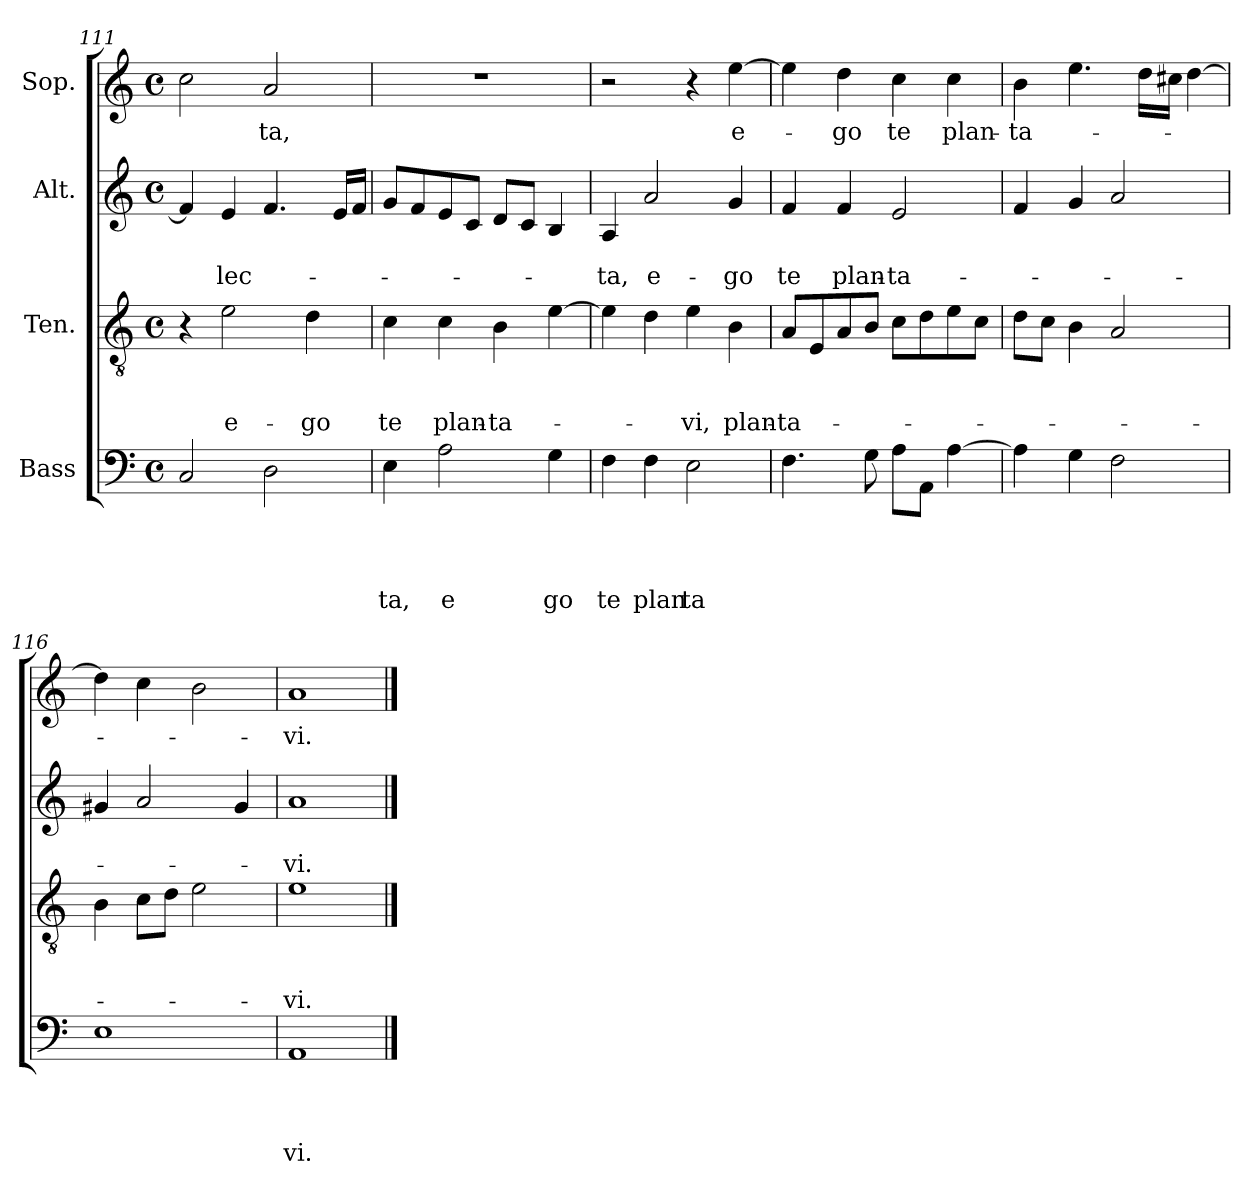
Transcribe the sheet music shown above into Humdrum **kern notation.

**kern	**text	**text	**text	**text	**kern	**text	**text	**text	**kern	**text	**text	**kern	**text
*part4	*part4	*part4	*part4	*part4	*part3	*part3	*part3	*part3	*part2	*part2	*part2	*part1	*part1
*staff4	*staff4	*staff4	*staff4	*staff4	*staff3	*staff3	*staff3	*staff3	*staff2	*staff2	*staff2	*staff1	*staff1
*I"Bass	*	*	*	*	*I"Ten.	*	*	*	*I"Alt.	*	*	*I"Sop.	*
!!LO:LB:g=z
*clefF4	*	*	*	*	*clefGv2	*	*	*	*clefG2	*	*	*clefG2	*
*k[]	*	*	*	*	*k[]	*	*	*	*k[]	*	*	*k[]	*
*C:	*	*	*	*	*C:	*	*	*	*C:	*	*	*C:	*
*M4/4	*	*	*	*	*M4/4	*	*	*	*M4/4	*	*	*M4/4	*
*met(c)	*	*	*	*	*met(c)	*	*	*	*met(c)	*	*	*met(c)	*
=111	=111	=111	=111	=111	=111	=111	=111	=111	=111	=111	=111	=111	=111
2C/	.	.	.	.	4r	.	.	.	4f/]	.	.	2cc\	.
!	!	!	!	!	!	!	!	!LO:LY:b	!	!	!LO:LY:b	!	!
.	.	.	.	.	2e\	.	.	e-	4e/	.	lec-	.	.
!	!	!	!	!	!	!	!	!	!	!	!	!	!LO:LY:b
2D\	.	.	.	.	.	.	.	.	4.f/	.	.	2a/	-ta,
!	!	!	!	!	!	!	!	!LO:LY:b	!	!	!	!	!
.	.	.	.	.	4d\	.	.	-go	.	.	.	.	.
.	.	.	.	.	.	.	.	.	16e/LL	.	.	.	.
.	.	.	.	.	.	.	.	.	16f/JJ	.	.	.	.
=112	=112	=112	=112	=112	=112	=112	=112	=112	=112	=112	=112	=112	=112
!	!	!	!	!LO:LY:b	!	!	!	!LO:LY:b	!	!	!	!	!
4E\	.	.	.	ta,	4c\	.	.	te	8g/L	.	.	1r	.
.	.	.	.	.	.	.	.	.	8f/	.	.	.	.
!	!	!	!	!LO:LY:b	!	!	!	!LO:LY:b	!	!	!	!	!
2A\	.	.	.	e	4c\	.	.	plan-	8e/	.	.	.	.
.	.	.	.	.	.	.	.	.	8c/J	.	.	.	.
!	!	!	!	!	!	!	!	!LO:LY:b	!	!	!	!	!
.	.	.	.	.	4B\	.	.	-ta-	8d/L	.	.	.	.
.	.	.	.	.	.	.	.	.	8c/J	.	.	.	.
!	!	!	!	!LO:LY:b	!	!	!	!	!	!	!	!	!
4G\	.	.	.	go	[>4e\	.	.	.	4B/	.	.	.	.
=113	=113	=113	=113	=113	=113	=113	=113	=113	=113	=113	=113	=113	=113
!	!	!	!	!LO:LY:b	!	!	!	!	!	!	!LO:LY:b	!	!
4F\	.	.	.	te	4e\]	.	.	.	4A/	.	-ta,	2r	.
!	!	!	!	!LO:LY:b	!	!	!	!	!	!	!LO:LY:b	!	!
4F\	.	.	.	plan	4d\	.	.	.	2a/	.	e-	.	.
!	!	!	!	!LO:LY:b	!	!	!	!LO:LY:b	!	!	!	!	!
2E\	.	.	.	ta	4e\	.	.	-vi,	.	.	.	4r	.
!	!	!	!	!	!	!	!	!LO:LY:b	!	!	!LO:LY:b	!	!LO:LY:b
.	.	.	.	.	4B\	.	.	plan-	4g/	.	-go	[>4ee\	e-
=114	=114	=114	=114	=114	=114	=114	=114	=114	=114	=114	=114	=114	=114
!	!	!	!	!	!	!	!	!LO:LY:b	!	!	!LO:LY:b	!	!
4.F\	.	.	.	.	8A/L	.	.	-ta-	4f/	.	te	4ee\]	.
.	.	.	.	.	8E/	.	.	.	.	.	.	.	.
!	!	!	!	!	!	!	!	!	!	!	!LO:LY:b	!	!LO:LY:b
.	.	.	.	.	8A/	.	.	.	4f/	.	plan-	4dd\	-go
8G\	.	.	.	.	8B/J	.	.	.	.	.	.	.	.
!	!	!	!	!	!	!	!	!	!	!	!LO:LY:b	!	!LO:LY:b
8A\L	.	.	.	.	8c\L	.	.	.	2e/	.	-ta-	4cc\	te
8AA\J	.	.	.	.	8d\	.	.	.	.	.	.	.	.
!	!	!	!	!	!	!	!	!	!	!	!	!	!LO:LY:b
[>4A\	.	.	.	.	8e\	.	.	.	.	.	.	4cc\	plan-
.	.	.	.	.	8c\J	.	.	.	.	.	.	.	.
=115	=115	=115	=115	=115	=115	=115	=115	=115	=115	=115	=115	=115	=115
!	!	!	!	!	!	!	!	!	!	!	!	!	!LO:LY:b
4A\]	.	.	.	.	8d\L	.	.	.	4f/	.	.	4b\	-ta-
.	.	.	.	.	8c\J	.	.	.	.	.	.	.	.
4G\	.	.	.	.	4B\	.	.	.	4g/	.	.	4.ee\	.
2F\	.	.	.	.	2A/	.	.	.	2a/	.	.	.	.
.	.	.	.	.	.	.	.	.	.	.	.	16dd\LL	.
.	.	.	.	.	.	.	.	.	.	.	.	16cc#X\JJ	.
.	.	.	.	.	.	.	.	.	.	.	.	[>4dd\	.
=116	=116	=116	=116	=116	=116	=116	=116	=116	=116	=116	=116	=116	=116
1E	.	.	.	.	4B\	.	.	.	4g#X/	.	.	4dd\]	.
.	.	.	.	.	8c\L	.	.	.	2a/	.	.	4cc\	.
.	.	.	.	.	8d\J	.	.	.	.	.	.	.	.
.	.	.	.	.	2e\	.	.	.	.	.	.	2b\	.
.	.	.	.	.	.	.	.	.	4g#/	.	.	.	.
=117	=117	=117	=117	=117	=117	=117	=117	=117	=117	=117	=117	=117	=117
!	!	!	!	!LO:LY:b	!	!	!	!LO:LY:b	!	!	!LO:LY:b	!	!LO:LY:b
1AA	.	.	.	vi.	1e	.	.	-vi.	1a	.	-vi.	1a	-vi.
==	==	==	==	==	==	==	==	==	==	==	==	==	==
*-	*-	*-	*-	*-	*-	*-	*-	*-	*-	*-	*-	*-	*-
